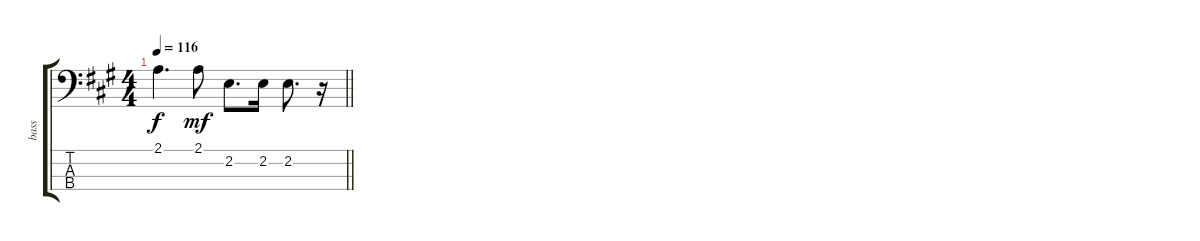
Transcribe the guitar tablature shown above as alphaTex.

\track ("bass" "bass") {instrument electricbassfinger}
\staff {score tabs}
\tuning (G2 D2 A1 E1) {hide}
\ts (4 4)
\tempo 116
\clef f4
\barLineRight lightlight
\ks a
2.1{t}.4{d dy f} 2.1.8{dy mf} 2.2.8{d} 2.2.16 2.2.8{d} r.16
